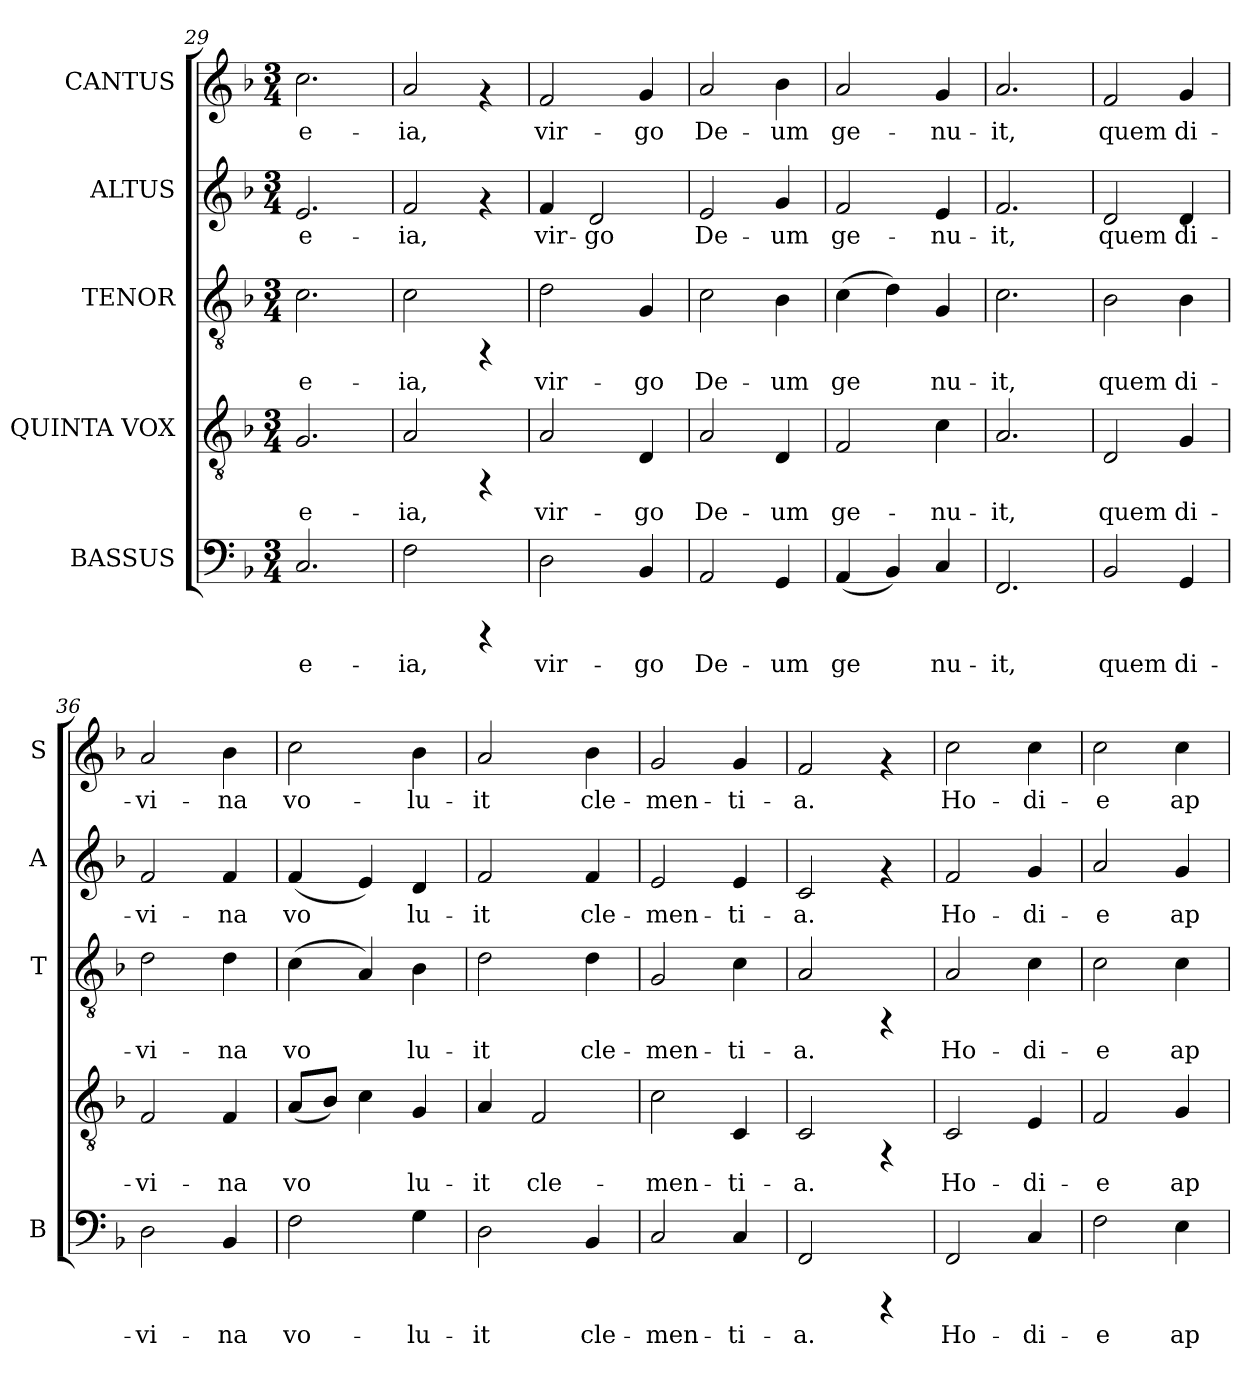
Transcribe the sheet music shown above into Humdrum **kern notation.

**kern	**text	**kern	**text	**kern	**text	**kern	**text	**kern	**text
*part5	*part5	*part4	*part4	*part3	*part3	*part2	*part2	*part1	*part1
*staff5	*staff5	*staff4	*staff4	*staff3	*staff3	*staff2	*staff2	*staff1	*staff1
*I"BASSUS	*	*I"QUINTA VOX	*	*I"TENOR	*	*I"ALTUS	*	*I"CANTUS	*
*I'B	*	*	*	*I'T	*	*I'A	*	*I'S	*
*clefF4	*	*clefGv2	*	*clefGv2	*	*clefG2	*	*clefG2	*
*k[b-]	*	*k[b-]	*	*k[b-]	*	*k[b-]	*	*k[b-]	*
*F:	*	*F:	*	*F:	*	*F:	*	*F:	*
*M3/4	*	*M3/4	*	*M3/4	*	*M3/4	*	*M3/4	*
=29	=29	=29	=29	=29	=29	=29	=29	=29	=29
!	!LO:LY:b:rj	!	!LO:LY:b:rj	!	!LO:LY:b:rj	!	!LO:LY:b:rj	!	!LO:LY:b:rj
2.C/	e-	2.G/	e-	2.c\	e-	2.e/	e-	2.cc\	e-
=30	=30	=30	=30	=30	=30	=30	=30	=30	=30
!	!LO:LY:b:rj	!	!LO:LY:b:rj	!	!LO:LY:b:rj	!	!LO:LY:b:rj	!	!LO:LY:b:rj
2F\	-ia,	2A/	-ia,	2c\	-ia,	2f/	-ia,	2a/	-ia,
4rCCC	.	4rFF	.	4rFF	.	4rf	.	4rf	.
=31	=31	=31	=31	=31	=31	=31	=31	=31	=31
!	!LO:LY:b:rj	!	!LO:LY:b:rj	!	!LO:LY:b:rj	!	!LO:LY:b:rj	!	!LO:LY:b:rj
2D\	vir-	2A/	vir-	2d\	vir-	4f/	vir-	2f/	vir-
!	!	!	!	!	!	!	!LO:LY:b:rj	!	!
.	.	.	.	.	.	2d/	-go	.	.
!	!LO:LY:b:rj	!	!LO:LY:b:rj	!	!LO:LY:b:rj	!	!	!	!LO:LY:b:rj
4BB-/	-go	4D/	-go	4G/	-go	.	.	4g/	-go
=32	=32	=32	=32	=32	=32	=32	=32	=32	=32
!	!LO:LY:b:rj	!	!LO:LY:b:rj	!	!LO:LY:b:rj	!	!LO:LY:b:rj	!	!LO:LY:b:rj
2AA/	De-	2A/	De-	2c\	De-	2e/	De-	2a/	De-
!	!LO:LY:b:rj	!	!LO:LY:b:rj	!	!LO:LY:b:rj	!	!LO:LY:b:rj	!	!LO:LY:b:rj
4GG/	-um	4D/	-um	4B-\	-um	4g/	-um	4b-\	-um
=33	=33	=33	=33	=33	=33	=33	=33	=33	=33
!	!LO:LY:b:rj	!	!LO:LY:b:rj	!	!LO:LY:b:rj	!	!LO:LY:b:rj	!	!LO:LY:b:rj
(<4AA/	ge-	2F/	ge-	(>4c\	ge-	2f/	ge-	2a/	ge-
!	!LO:LY:b:rj	!	!	!	!LO:LY:b:rj	!	!	!	!
4BB-/)	--	.	.	4d\)	--	.	.	.	.
!	!LO:LY:b:rj	!	!LO:LY:b:rj	!	!LO:LY:b:rj	!	!LO:LY:b:rj	!	!LO:LY:b:rj
4C/	-nu-	4c\	-nu-	4G/	-nu-	4e/	-nu-	4g/	-nu-
=34	=34	=34	=34	=34	=34	=34	=34	=34	=34
!	!LO:LY:b:rj	!	!LO:LY:b:rj	!	!LO:LY:b:rj	!	!LO:LY:b:rj	!	!LO:LY:b:rj
2.FF/	-it,	2.A/	-it,	2.c\	-it,	2.f/	-it,	2.a/	-it,
=35	=35	=35	=35	=35	=35	=35	=35	=35	=35
!	!LO:LY:b:rj	!	!LO:LY:b:rj	!	!LO:LY:b:rj	!	!LO:LY:b:rj	!	!LO:LY:b:rj
2BB-/	quem	2D/	quem	2B-\	quem	2d/	quem	2f/	quem
!	!LO:LY:b:rj	!	!LO:LY:b:rj	!	!LO:LY:b:rj	!	!LO:LY:b:rj	!	!LO:LY:b:rj
4GG/	di-	4G/	di-	4B-\	di-	4d/	di-	4g/	di-
=36	=36	=36	=36	=36	=36	=36	=36	=36	=36
!	!LO:LY:b:rj	!	!LO:LY:b:rj	!	!LO:LY:b:rj	!	!LO:LY:b:rj	!	!LO:LY:b:rj
2D\	-vi-	2F/	-vi-	2d\	-vi-	2f/	-vi-	2a/	-vi-
!	!LO:LY:b:rj	!	!LO:LY:b:rj	!	!LO:LY:b:rj	!	!LO:LY:b:rj	!	!LO:LY:b:rj
4BB-/	-na	4F/	-na	4d\	-na	4f/	-na	4b-\	-na
=37	=37	=37	=37	=37	=37	=37	=37	=37	=37
!	!LO:LY:b:rj	!	!LO:LY:b:rj	!	!LO:LY:b:rj	!	!LO:LY:b:rj	!	!LO:LY:b:rj
2F\	vo-	(>8A/L	vo-	(>4c\	vo-	(<4f/	vo-	2cc\	vo-
!	!	!	!LO:LY:b:rj	!	!	!	!	!	!
.	.	8B-/J)	--	.	.	.	.	.	.
!	!	!	!LO:LY:b:rj	!	!LO:LY:b:rj	!	!LO:LY:b:rj	!	!
.	.	4c\	--	4A/)	--	4e/)	--	.	.
!	!LO:LY:b:rj	!	!LO:LY:b:rj	!	!LO:LY:b:rj	!	!LO:LY:b:rj	!	!LO:LY:b:rj
4G\	-lu-	4G/	-lu-	4B-\	-lu-	4d/	-lu-	4b-\	-lu-
!!LO:PB:g=z
=38	=38	=38	=38	=38	=38	=38	=38	=38	=38
!	!LO:LY:b:rj	!	!LO:LY:b:rj	!	!LO:LY:b:rj	!	!LO:LY:b:rj	!	!LO:LY:b:rj
2D\	-it	4A/	-it	2d\	-it	2f/	-it	2a/	-it
!	!	!	!LO:LY:b:rj	!	!	!	!	!	!
.	.	2F/	cle-	.	.	.	.	.	.
!	!LO:LY:b:rj	!	!	!	!LO:LY:b:rj	!	!LO:LY:b:rj	!	!LO:LY:b:rj
4BB-/	cle-	.	.	4d\	cle-	4f/	cle-	4b-\	cle-
=39	=39	=39	=39	=39	=39	=39	=39	=39	=39
!	!LO:LY:b:rj	!	!LO:LY:b:rj	!	!LO:LY:b:rj	!	!LO:LY:b:rj	!	!LO:LY:b:rj
2C/	-men-	2c\	-men-	2G/	-men-	2e/	-men-	2g/	-men-
!	!LO:LY:b:rj	!	!LO:LY:b:rj	!	!LO:LY:b:rj	!	!LO:LY:b:rj	!	!LO:LY:b:rj
4C/	-ti-	4C/	-ti-	4c\	-ti-	4e/	-ti-	4g/	-ti-
=40	=40	=40	=40	=40	=40	=40	=40	=40	=40
!	!LO:LY:b:rj	!	!LO:LY:b:rj	!	!LO:LY:b:rj	!	!LO:LY:b:rj	!	!LO:LY:b:rj
2FF/	-a.	2C/	-a.	2A/	-a.	2c/	-a.	2f/	-a.
4rCCC	.	4rFF	.	4rFF	.	4rf	.	4rf	.
=41	=41	=41	=41	=41	=41	=41	=41	=41	=41
!	!LO:LY:b:rj	!	!LO:LY:b:rj	!	!LO:LY:b:rj	!	!LO:LY:b:rj	!	!LO:LY:b:rj
2FF/	Ho-	2C/	Ho-	2A/	Ho-	2f/	Ho-	2cc\	Ho-
!	!LO:LY:b:rj	!	!LO:LY:b:rj	!	!LO:LY:b:rj	!	!LO:LY:b:rj	!	!LO:LY:b:rj
4C/	-di-	4E/	-di-	4c\	-di-	4g/	-di-	4cc\	-di-
=42	=42	=42	=42	=42	=42	=42	=42	=42	=42
!	!LO:LY:b:rj	!	!LO:LY:b:rj	!	!LO:LY:b:rj	!	!LO:LY:b:rj	!	!LO:LY:b:rj
2F\	-e	2F/	-e	2c\	-e	2a/	-e	2cc\	-e
!	!LO:LY:b:rj	!	!LO:LY:b:rj	!	!LO:LY:b:rj	!	!LO:LY:b:rj	!	!LO:LY:b:rj
4E\	ap-	4G/	ap-	4c\	ap-	4g/	ap-	4cc\	ap-
=	=	=	=	=	=	=	=	=	=
*-	*-	*-	*-	*-	*-	*-	*-	*-	*-
